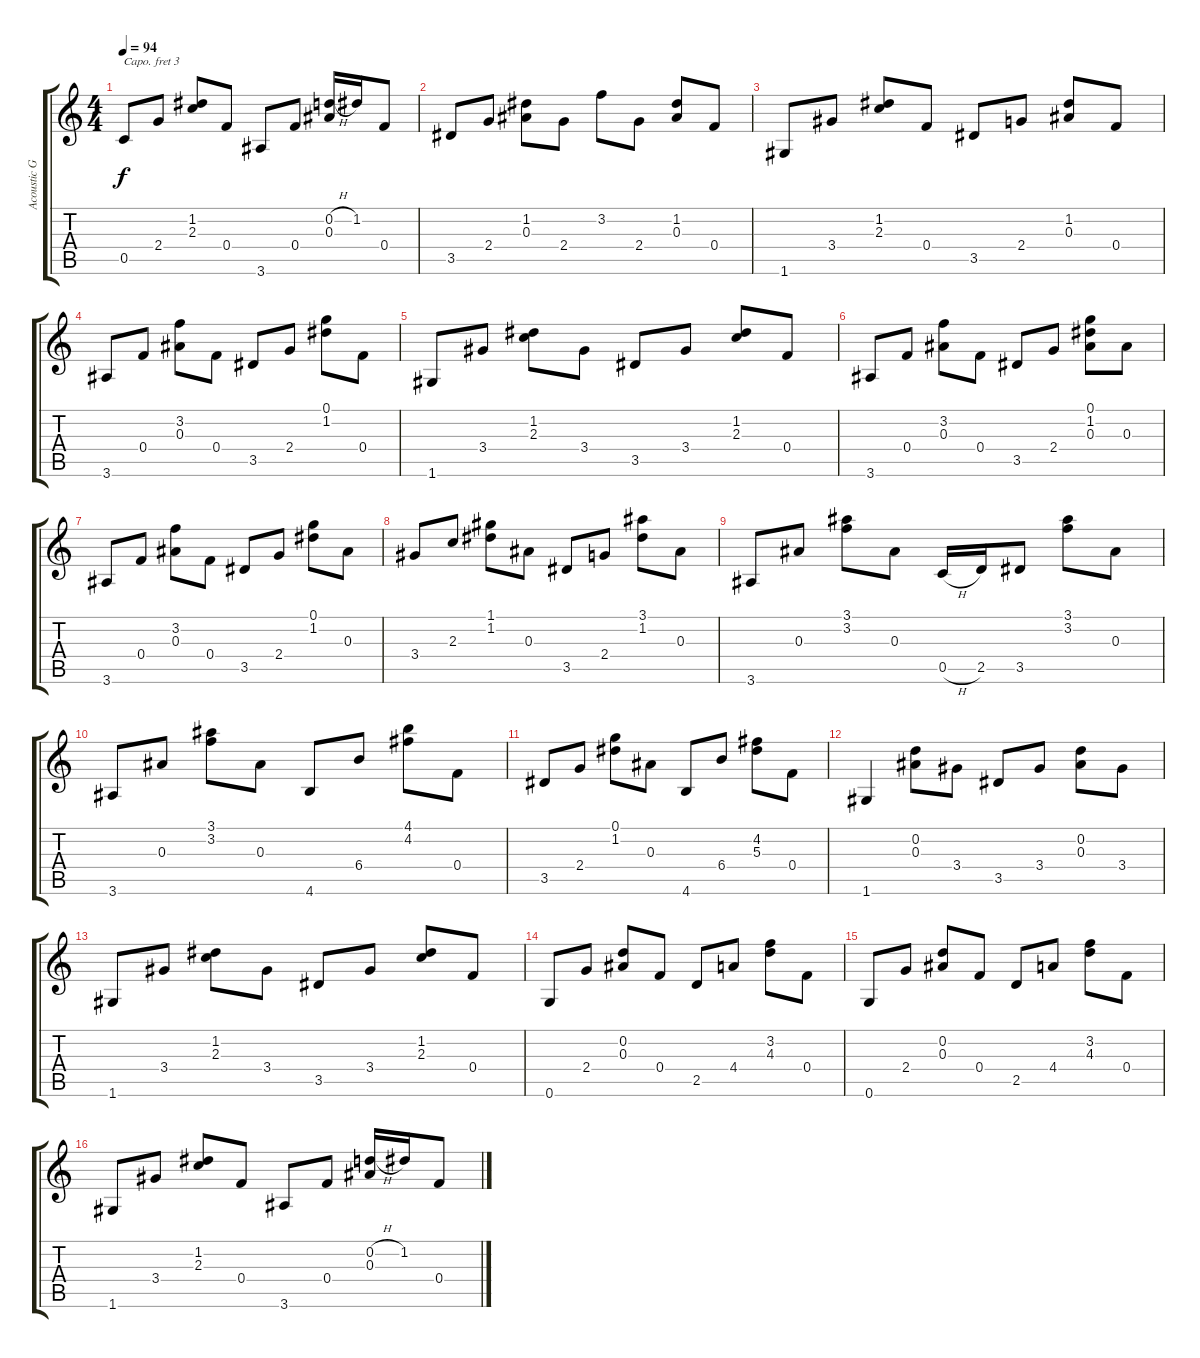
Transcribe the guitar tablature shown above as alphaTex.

\track ("Acoustic Guitar" "Acoustic G") {instrument acousticguitarsteel}
\staff {score tabs}
\capo 3
\tuning (E4 B3 G3 D3 A2 E2) {hide}
\ts (4 4)
\tempo 94
\clef g2
\ks c
0.5.8{dy f} 2.4.8 (1.2 2.3).8 0.4.8 3.6.8 0.4.8 (0.2{h} 0.3).16 1.2.16 0.4.8 |
3.5.8 2.4.8 (1.2 0.3).8 2.4.8 3.2.8 2.4.8 (1.2 0.3).8 0.4.8 |
1.6.8 3.4.8 (1.2 2.3).8 0.4.8 3.5.8 2.4.8 (1.2 0.3).8 0.4.8 |
3.6.8 0.4.8 (3.2 0.3).8 0.4.8 3.5.8 2.4.8 (0.1 1.2).8 0.4.8 |
1.6.8 3.4.8 (1.2 2.3).8 3.4.8 3.5.8 3.4.8 (1.2 2.3).8 0.4.8 |
3.6.8 0.4.8 (3.2 0.3).8 0.4.8 3.5.8 2.4.8 (0.1 1.2 0.3).8 0.3.8 |
3.6.8 0.4.8 (3.2 0.3).8 0.4.8 3.5.8 2.4.8 (0.1 1.2).8 0.3.8 |
3.4.8 2.3.8 (1.1 1.2).8 0.3.8 3.5.8 2.4.8 (3.1 1.2).8 0.3.8 |
3.6.8 0.3.8 (3.1 3.2).8 0.3.8 0.5{h}.16 2.5.16 3.5.8 (3.1 3.2).8 0.3.8 |
3.6.8 0.3.8 (3.1 3.2).8 0.3.8 4.6.8 6.4.8 (4.1 4.2).8 0.4.8 |
3.5.8 2.4.8 (0.1 1.2).8 0.3.8 4.6.8 6.4.8 (4.2 5.3).8 0.4.8 |
1.6.4 (0.2 0.3).8 3.4.8 3.5.8 3.4.8 (0.2 0.3).8 3.4.8 |
1.6.8 3.4.8 (1.2 2.3).8 3.4.8 3.5.8 3.4.8 (1.2 2.3).8 0.4.8 |
0.6.8 2.4.8 (0.2 0.3).8 0.4.8 2.5.8 4.4.8 (3.2 4.3).8 0.4.8 |
0.6.8 2.4.8 (0.2 0.3).8 0.4.8 2.5.8 4.4.8 (3.2 4.3).8 0.4.8 |
1.6.8 3.4.8 (1.2 2.3).8 0.4.8 3.6.8 0.4.8 (0.2{h} 0.3).16 1.2.16 0.4.8
